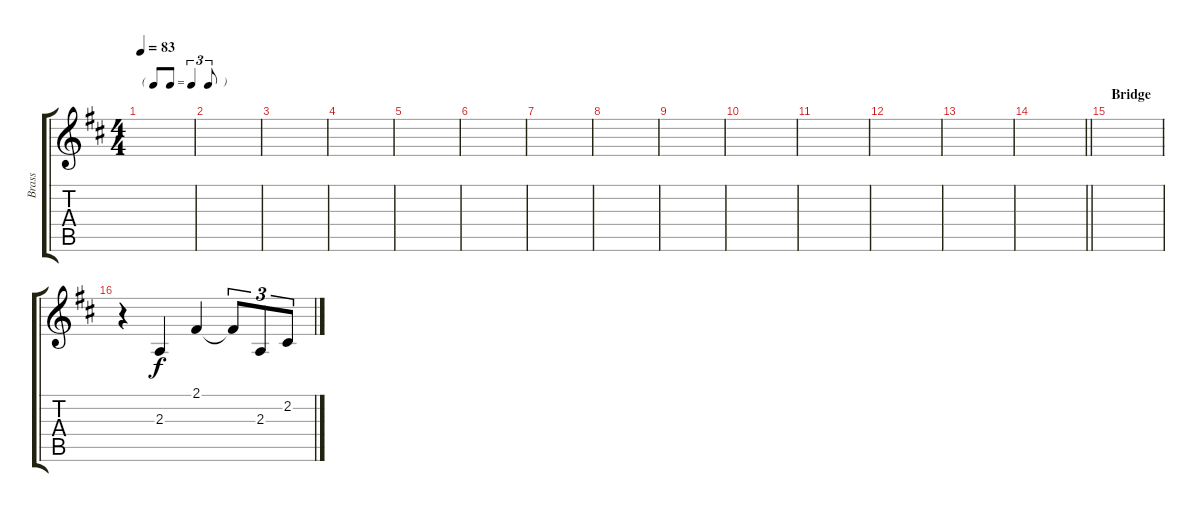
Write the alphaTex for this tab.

\track ("Brass" "Brass") {instrument brasssection}
\staff {score tabs}
\tuning (E4 B3 G3 D3 A2 E2) {hide}
\ts (4 4)
\tf triplet8th
\tempo 83
\clef g2
\ks d
|
|
|
|
|
|
|
|
|
|
|
|
|
\barLineRight lightlight
|
\section ("" "Bridge")
|
r.4 2.3.4 2.1.4 2.1{t}.8{tu (3 2)} 2.3.8{tu (3 2)} 2.2.8{tu (3 2)}
